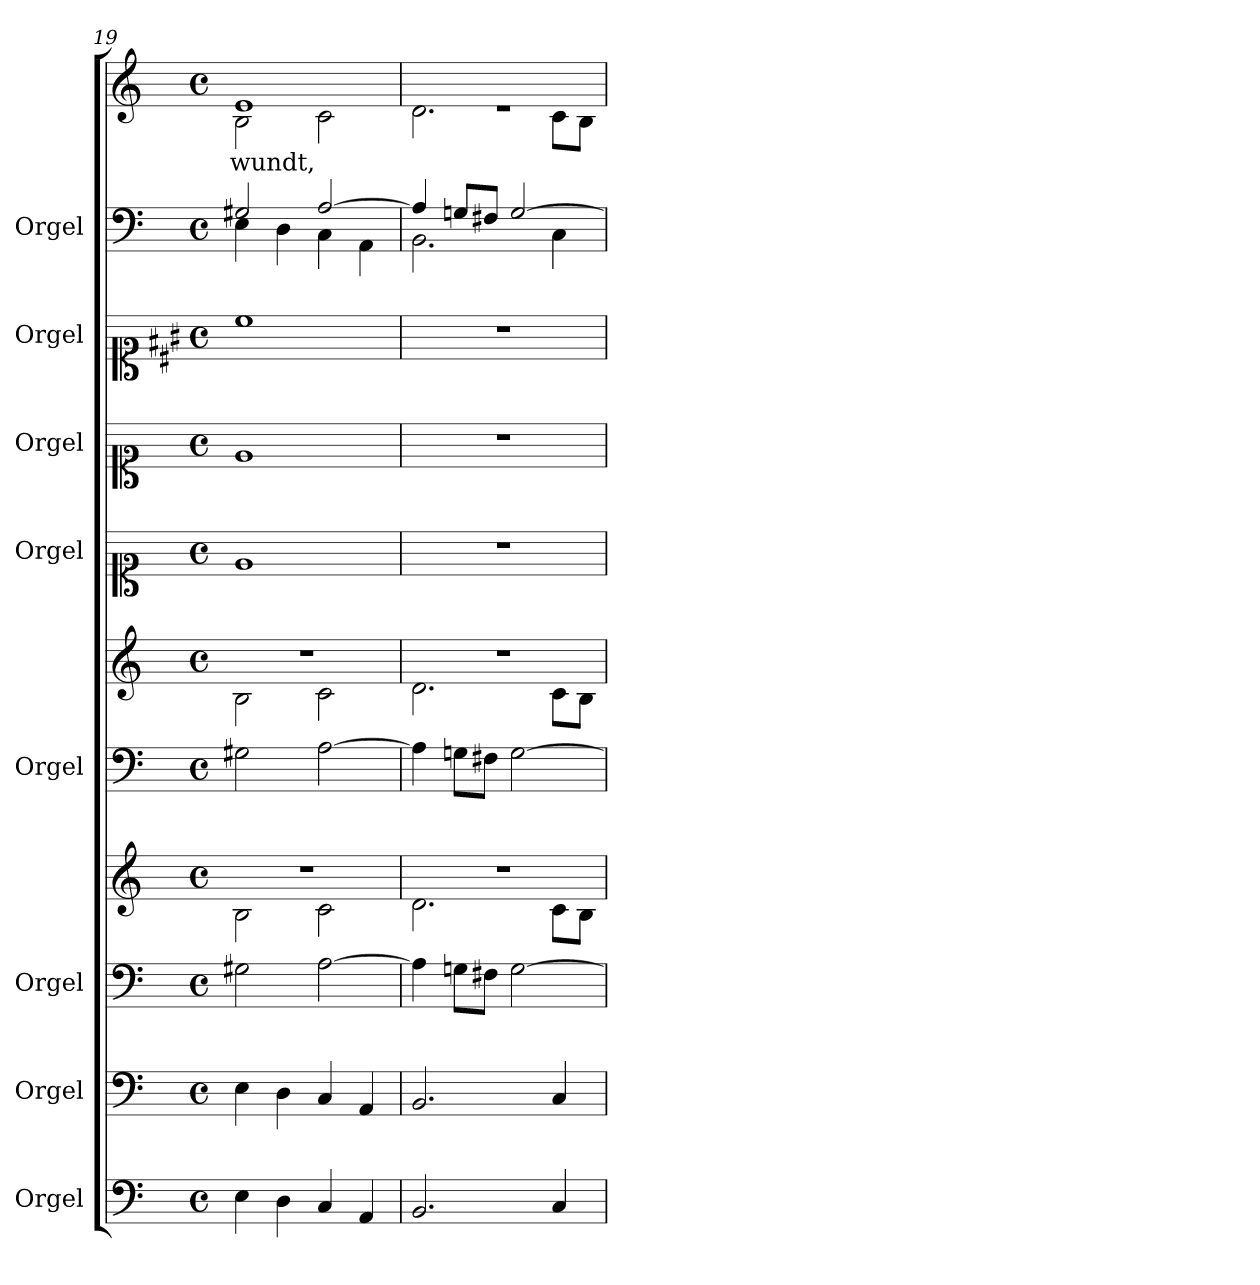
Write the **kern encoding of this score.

**kern	**kern	**kern	**kern	**kern	**kern	**kern	**kern	**kern	**kern	**kern	**text
*part8	*part7	*part6	*part6	*part5	*part5	*part4	*part3	*part2	*part1	*part1	*part1
*staff11	*staff10	*staff9	*staff8	*staff7	*staff6	*staff5	*staff4	*staff3	*staff2	*staff1	*staff1
*I"Orgel	*I"Orgel	*I"Orgel	*	*I"Orgel	*	*I"Orgel	*I"Orgel	*I"Orgel	*I"Orgel	*	*
*clefF4	*clefF4	*clefF4	*clefG2	*clefF4	*clefG2	*clefC1	*clefC1	*clefC1	*clefF4	*clefG2	*
*	*	*	*	*	*	*	*	*ITrd5c9	*	*	*
*k[]	*k[]	*k[]	*k[]	*k[]	*k[]	*k[]	*k[]	*k[]	*k[]	*k[]	*
*M4/4	*M4/4	*M4/4	*M4/4	*M4/4	*M4/4	*M4/4	*M4/4	*M4/4	*M4/4	*M4/4	*
*met(c)	*met(c)	*met(c)	*met(c)	*met(c)	*met(c)	*met(c)	*met(c)	*met(c)	*met(c)	*met(c)	*
=19	=19	=19	=19	=19	=19	=19	=19	=19	=19	=19	=19
*	*	*	*^	*	*^	*	*	*	*^	*	*
!	!	!	!	!	!	!	!	!	!	!	!	!	!	!LO:LY:b
*	*	*	*	*	*	*	*	*	*	*	*	*	*^	*
4E\	4E\	2G#X\	1r	2B\	2G#X\	1r	2B\	1e	1e	1e	2G#X/	4E\	1e	2B\	-wundt,
4D\	4D\	.	.	.	.	.	.	.	.	.	.	4D\	.	.	.
4C/	4C/	[2A\	.	2c\	[2A\	.	2c\	.	.	.	[2A/	4C\	.	2c\	.
4AA/	4AA/	.	.	.	.	.	.	.	.	.	.	4AA\	.	.	.
=20	=20	=20	=20	=20	=20	=20	=20	=20	=20	=20	=20	=20	=20	=20	=20
2.BB/	2.BB/	4A\]	1r	2.d\	4A\]	1r	2.d\	1r	1r	1r	4A/]	2.BB\	1re	2.d\	.
.	.	8Gn\L	.	.	8Gn\L	.	.	.	.	.	8Gn/L	.	.	.	.
.	.	8F#X\J	.	.	8F#X\J	.	.	.	.	.	8F#X/J	.	.	.	.
.	.	[2G\	.	.	[2G\	.	.	.	.	.	[2G/	.	.	.	.
4C/	4C/	.	.	8c\L	.	.	8c\L	.	.	.	.	4C\	.	8c\L	.
.	.	.	.	8B\J	.	.	8B\J	.	.	.	.	.	.	8B\J	.
*	*	*	*	*	*	*	*	*	*	*	*v	*v	*	*	*
*	*	*	*v	*v	*	*v	*v	*	*	*	*	*v	*v	*
=	=	=	=	=	=	=	=	=	=	=	=
*-	*-	*-	*-	*-	*-	*-	*-	*-	*-	*-	*-
